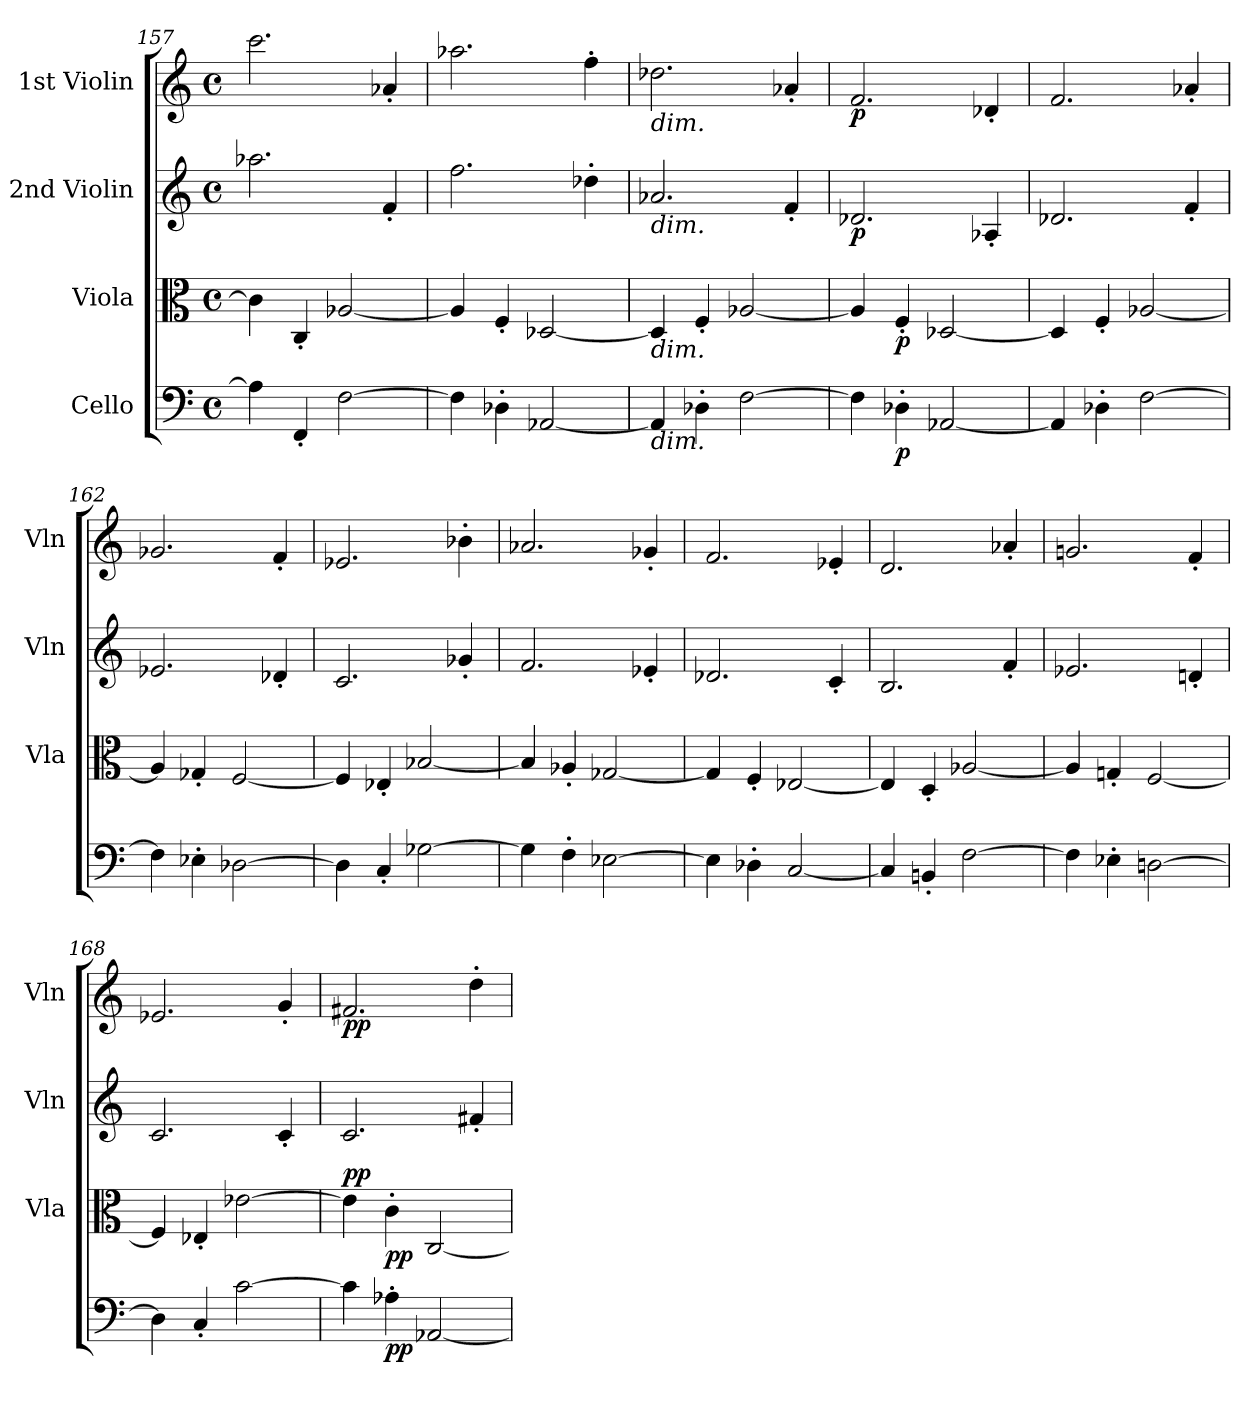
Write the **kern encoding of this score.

**kern	**dynam	**kern	**dynam	**kern	**dynam	**kern	**dynam
*part4	*part4	*part3	*part3	*part2	*part2	*part1	*part1
*staff4	*staff4	*staff3	*staff3	*staff2	*staff2	*staff1	*staff1
*I"Cello	*	*I"Viola	*	*I"2nd Violin	*	*I"1st Violin	*
*	*	*I'Vla	*	*I'Vln	*	*I'Vln	*
*clefF4	*	*clefC3	*	*clefG2	*	*clefG2	*
*k[]	*	*k[]	*	*k[]	*	*k[]	*
*M4/4	*	*M4/4	*	*M4/4	*	*M4/4	*
*met(c)	*	*met(c)	*	*met(c)	*	*met(c)	*
=157	=157	=157	=157	=157	=157	=157	=157
4A-]	.	4c]	.	2.aa-X	.	2.ccc	.
4FF'	.	4C'	.	.	.	.	.
[2F	.	[2A-X	.	.	.	.	.
.	.	.	.	4f'	.	4a-X'	.
=158	=158	=158	=158	=158	=158	=158	=158
4F]	.	4A-]	.	2.ff	.	2.aa-X	.
4D-X'	.	4F'	.	.	.	.	.
[2AA-X	.	[2D-X	.	.	.	.	.
.	.	.	.	4dd-X'	.	4ff'	.
=159	=159	=159	=159	=159	=159	=159	=159
!	!	!	!	!	!	!LO:TX:b:i:t=dim.	!
!	!	!	!	!LO:TX:b:i:t=dim.	!	!	!
!	!	!LO:TX:b:i:t=dim.	!	!	!	!	!
!LO:TX:b:i:t=dim.	!	!	!	!	!	!	!
4AA-]	.	4D-]	.	2.a-X	.	2.dd-X	.
4D-X'	.	4F'	.	.	.	.	.
[2F	.	[2A-X	.	.	.	.	.
.	.	.	.	4f'	.	4a-X'	.
=160	=160	=160	=160	=160	=160	=160	=160
4F]	.	4A-]	.	2.d-X	p	2.f	p
4D-X'	p	4F'	p	.	.	.	.
[2AA-X	.	[2D-X	.	.	.	.	.
.	.	.	.	4A-X'	.	4d-X'	.
=161	=161	=161	=161	=161	=161	=161	=161
4AA-]	.	4D-]	.	2.d-X	.	2.f	.
4D-X'	.	4F'	.	.	.	.	.
[2F	.	[2A-X	.	.	.	.	.
.	.	.	.	4f'	.	4a-X'	.
=162	=162	=162	=162	=162	=162	=162	=162
4F]	.	4A-]	.	2.e-X	.	2.g-X	.
4E-X'	.	4G-X'	.	.	.	.	.
[2D-X	.	[2F	.	.	.	.	.
.	.	.	.	4d-X'	.	4f'	.
=163	=163	=163	=163	=163	=163	=163	=163
4D-]	.	4F]	.	2.c	.	2.e-X	.
4C'	.	4E-X'	.	.	.	.	.
[2G-X	.	[2B-X	.	.	.	.	.
.	.	.	.	4g-X'	.	4b-X'	.
=164	=164	=164	=164	=164	=164	=164	=164
4G-]	.	4B-]	.	2.f	.	2.a-X	.
4F'	.	4A-X'	.	.	.	.	.
[2E-X	.	[2G-X	.	.	.	.	.
.	.	.	.	4e-X'	.	4g-X'	.
=165	=165	=165	=165	=165	=165	=165	=165
4E-]	.	4G-]	.	2.d-X	.	2.f	.
4D-X'	.	4F'	.	.	.	.	.
[2C	.	[2E-X	.	.	.	.	.
.	.	.	.	4c'	.	4e-X'	.
=166	=166	=166	=166	=166	=166	=166	=166
4C]	.	4E-]	.	2.B	.	2.d	.
4BBn'	.	4D'	.	.	.	.	.
[2F	.	[2A-X	.	.	.	.	.
.	.	.	.	4f'	.	4a-X'	.
=167	=167	=167	=167	=167	=167	=167	=167
4F]	.	4A-]	.	2.e-X	.	2.gn	.
4E-X'	.	4Gn'	.	.	.	.	.
[2Dn	.	[2F	.	.	.	.	.
.	.	.	.	4dn'	.	4f'	.
=168	=168	=168	=168	=168	=168	=168	=168
4D]	.	4F]	.	2.c	.	2.e-X	.
4C'	.	4E-X'	.	.	.	.	.
[2c	.	[2e-X	.	.	.	.	.
.	.	.	.	4c'	.	4g'	.
=169	=169	=169	=169	=169	=169	=169	=169
!	!	!	!LO:DY:a	!	!	!	!
4c]	.	4e-]	pp	2.c	.	2.f#X	pp
4A-X'	pp	4c'	pp	.	.	.	.
[2AA-X	.	[2C	.	.	.	.	.
.	.	.	.	4f#X'	.	4dd'	.
=	=	=	=	=	=	=	=
*-	*-	*-	*-	*-	*-	*-	*-
